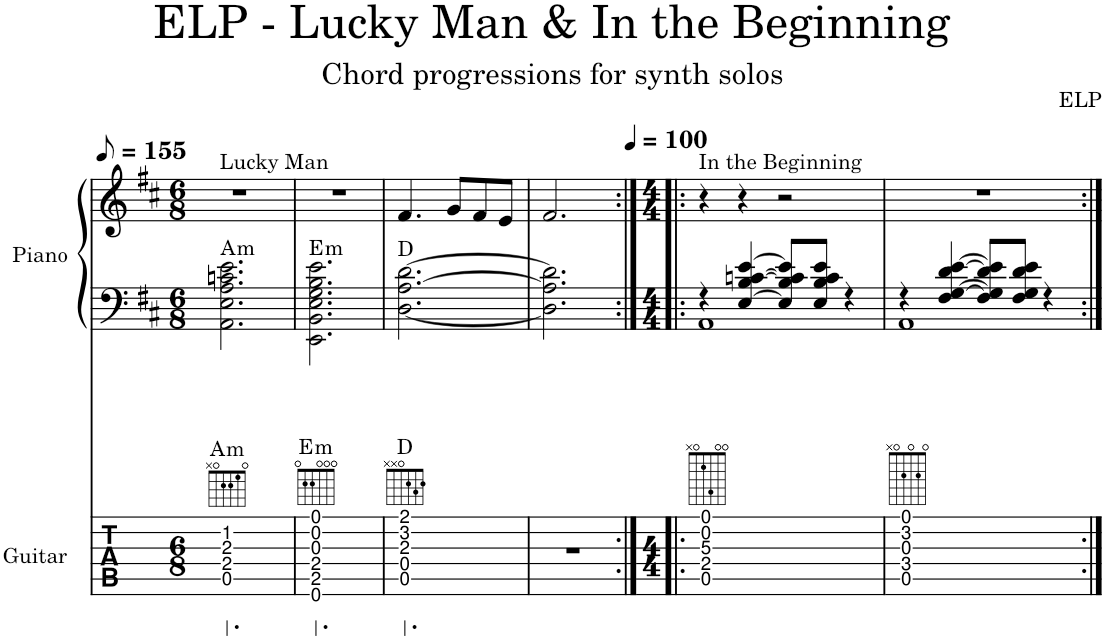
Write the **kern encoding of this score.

**kern	**harte	**kern	**kern	**harte
*part2	*part2	*part1	*part1	*part1
*staff3	*	*staff2	*staff1	*
*I"Guitar	*	*I"Piano	*	*
*I'Guit.	*	*I'Pno.	*	*
*stria6	*	*	*	*
*	*	*clefF4	*clefG2	*
*k[f#c#]	*	*k[f#c#]	*k[f#c#]	*
*M6/8	*	*M6/8	*M6/8	*
*MM78	*	*MM78	*MM78	*
=1	=1	=1	=1	=1
!	!LO:H:kt=m	!	!LO:TX:a:t=Lucky Man	!LO:H:kt=m
2.AA\ 2.E\ 2.A\ 2.c\	A:min	2.AA\ 2.E\ 2.A\ 2.cn\ 2.e\	2.r	A:min
=2	=2	=2	=2	=2
!	!LO:H:kt=m	!	!	!LO:H:kt=m
2.EE\ 2.BB\ 2.E\ 2.G\ 2.B\ 2.e\	E:min	2.EE\ 2.BB\ 2.E\ 2.G\ 2.B\ 2.e\	2.r	E:min
=3	=3	=3	=3	=3
2.AA\ 2.D\ 2.A\ 2.d\ 2.f#\	D:maj	[2.D\ [2.A\ [2.d\	4.f#/	D:maj
.	.	.	8g/L	.
.	.	.	8f#/	.
.	.	.	8e/J	.
=4	=4	=4	=4	=4
2.r	.	2.D\] 2.A\] 2.d\]	2.f#/	.
=5:|!|:	=5:|!|:	=5:|!|:	=5:|!|:	=5:|!|:
*M4/4	*	*M4/4	*M4/4	*
*	*	*	*MM100	*
*	*	*^	*	*
!	!	!	!	!LO:TX:a:t=In the Beginning	!
1AA 1E 1c 1B 1e	.	4r	1AA	4r	.
.	.	[4E/ [4B/ [4cn/ [4e/	.	4r	.
.	.	8E/] 8B/] 8c/] 8e/]L	.	2r	.
.	.	8E/ 8B/ 8c/ 8e/J	.	.	.
.	.	4r	.	.	.
=6	=6	=6	=6	=6	=6
1AA 1F 1G 1d 1e	.	4r	1AA	1r	.
.	.	[4F#/ [4G/ [4d/ [4e/	.	.	.
.	.	8F#/] 8G/] 8d/] 8e/]L	.	.	.
.	.	8F#/ 8G/ 8d/ 8e/J	.	.	.
.	.	4r	.	.	.
*	*	*v	*v	*	*
=:|!	=:|!	=:|!	=:|!	=:|!
*-	*-	*-	*-	*-
